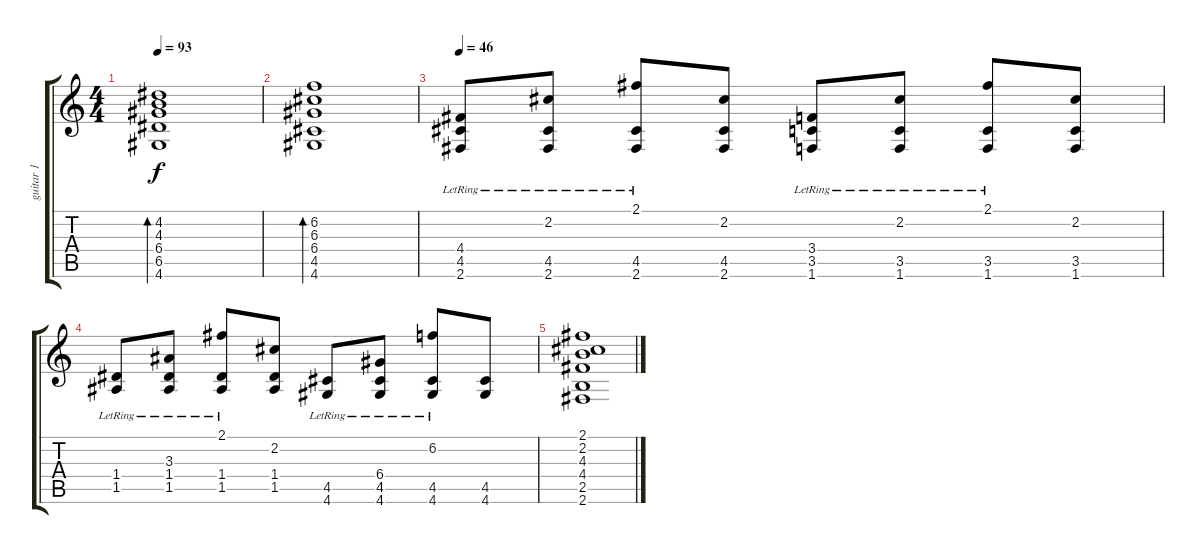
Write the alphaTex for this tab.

\track ("guitar 1" "guitar 1") {instrument acousticguitarnylon}
\staff {score tabs}
\tuning (E4 B3 G3 D3 A2 E2) {hide}
\ts (4 4)
\tempo 93
\clef g2
\ks c
(4.2 4.3 6.4 6.5 4.6).1{bd 240 dy f} |
(6.2 6.3 6.4 4.5 4.6).1{bd 240} |
\tempo 64
\tempo 46
(4.4{lr} 4.5 2.6).8 (2.2{lr} 4.5 2.6).8 (2.1{lr} 4.5 2.6).8 (2.2 4.5 2.6).8 (3.4{lr} 3.5 1.6).8 (2.2{lr} 3.5 1.6).8 (2.1{lr} 3.5 1.6).8 (2.2 3.5 1.6).8 |
(1.4{lr} 1.5).8 (3.3{lr} 1.4 1.5).8 (2.1{lr} 1.4 1.5).8 (2.2 1.4 1.5).8 (4.5{lr} 4.6).8 (6.4{lr} 4.5 4.6).8 (6.2{lr} 4.5 4.6).8 (4.5 4.6).8 |
(2.1 2.2 4.3 4.4 2.5 2.6).1
